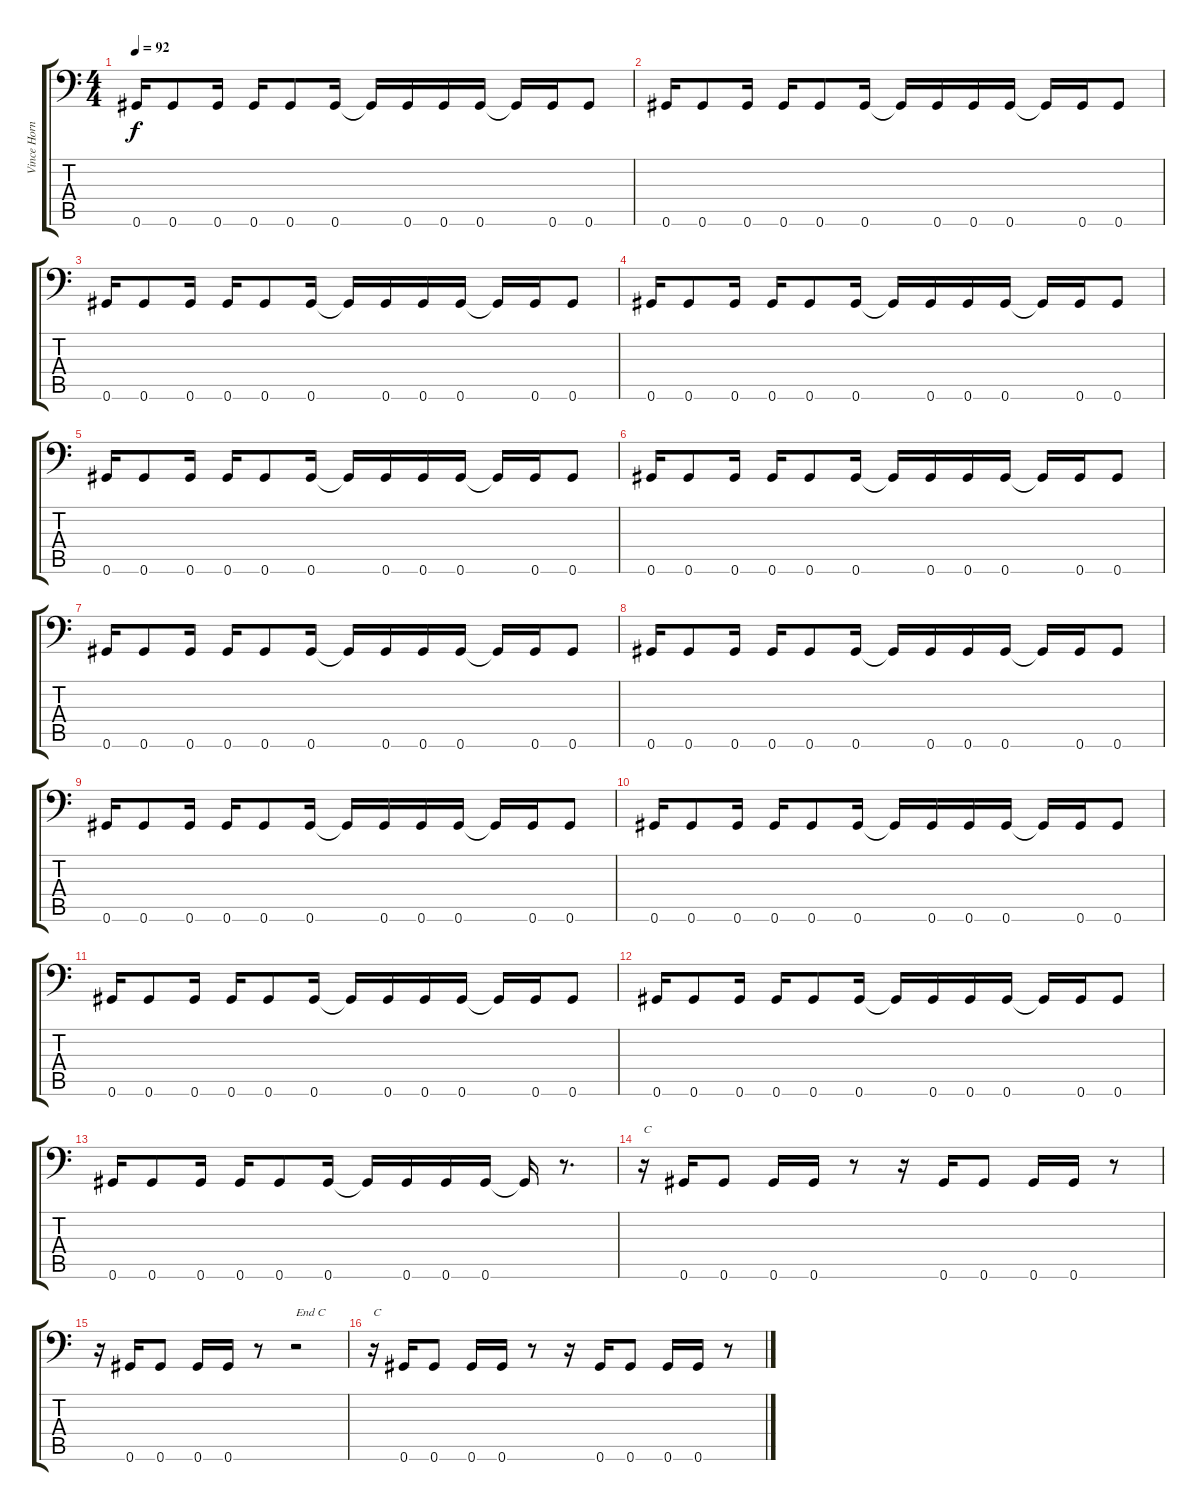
\track ("Vince Hornsby - Bass" "Vince Horn") {instrument electricbasspick}
\staff {score tabs}
\tuning (Eb4 Bb3 Gb3 Db3 Ab2 Ab1) {hide}
\ts (4 4)
\tempo 92
\clef f4
\ks c
0.6.16{dy f} 0.6.8 0.6.16 0.6.16 0.6.8 0.6.16 0.6{t}.16 0.6.16 0.6.16 0.6.16 0.6{t}.16 0.6.16 0.6.8 |
0.6.16 0.6.8 0.6.16 0.6.16 0.6.8 0.6.16 0.6{t}.16 0.6.16 0.6.16 0.6.16 0.6{t}.16 0.6.16 0.6.8 |
0.6.16 0.6.8 0.6.16 0.6.16 0.6.8 0.6.16 0.6{t}.16 0.6.16 0.6.16 0.6.16 0.6{t}.16 0.6.16 0.6.8 |
0.6.16 0.6.8 0.6.16 0.6.16 0.6.8 0.6.16 0.6{t}.16 0.6.16 0.6.16 0.6.16 0.6{t}.16 0.6.16 0.6.8 |
0.6.16 0.6.8 0.6.16 0.6.16 0.6.8 0.6.16 0.6{t}.16 0.6.16 0.6.16 0.6.16 0.6{t}.16 0.6.16 0.6.8 |
0.6.16 0.6.8 0.6.16 0.6.16 0.6.8 0.6.16 0.6{t}.16 0.6.16 0.6.16 0.6.16 0.6{t}.16 0.6.16 0.6.8 |
0.6.16 0.6.8 0.6.16 0.6.16 0.6.8 0.6.16 0.6{t}.16 0.6.16 0.6.16 0.6.16 0.6{t}.16 0.6.16 0.6.8 |
0.6.16 0.6.8 0.6.16 0.6.16 0.6.8 0.6.16 0.6{t}.16 0.6.16 0.6.16 0.6.16 0.6{t}.16 0.6.16 0.6.8 |
0.6.16 0.6.8 0.6.16 0.6.16 0.6.8 0.6.16 0.6{t}.16 0.6.16 0.6.16 0.6.16 0.6{t}.16 0.6.16 0.6.8 |
0.6.16 0.6.8 0.6.16 0.6.16 0.6.8 0.6.16 0.6{t}.16 0.6.16 0.6.16 0.6.16 0.6{t}.16 0.6.16 0.6.8 |
0.6.16 0.6.8 0.6.16 0.6.16 0.6.8 0.6.16 0.6{t}.16 0.6.16 0.6.16 0.6.16 0.6{t}.16 0.6.16 0.6.8 |
0.6.16 0.6.8 0.6.16 0.6.16 0.6.8 0.6.16 0.6{t}.16 0.6.16 0.6.16 0.6.16 0.6{t}.16 0.6.16 0.6.8 |
0.6.16 0.6.8 0.6.16 0.6.16 0.6.8 0.6.16 0.6{t}.16 0.6.16 0.6.16 0.6.16 0.6{t}.16 r.8{d} |
r.16{txt "C"} 0.6.16 0.6.8 0.6.16 0.6.16 r.8 r.16 0.6.16 0.6.8 0.6.16 0.6.16 r.8 |
r.16 0.6.16 0.6.8 0.6.16 0.6.16 r.8 r.2{txt "End C"} |
r.16{txt "C"} 0.6.16 0.6.8 0.6.16 0.6.16 r.8 r.16 0.6.16 0.6.8 0.6.16 0.6.16 r.8
